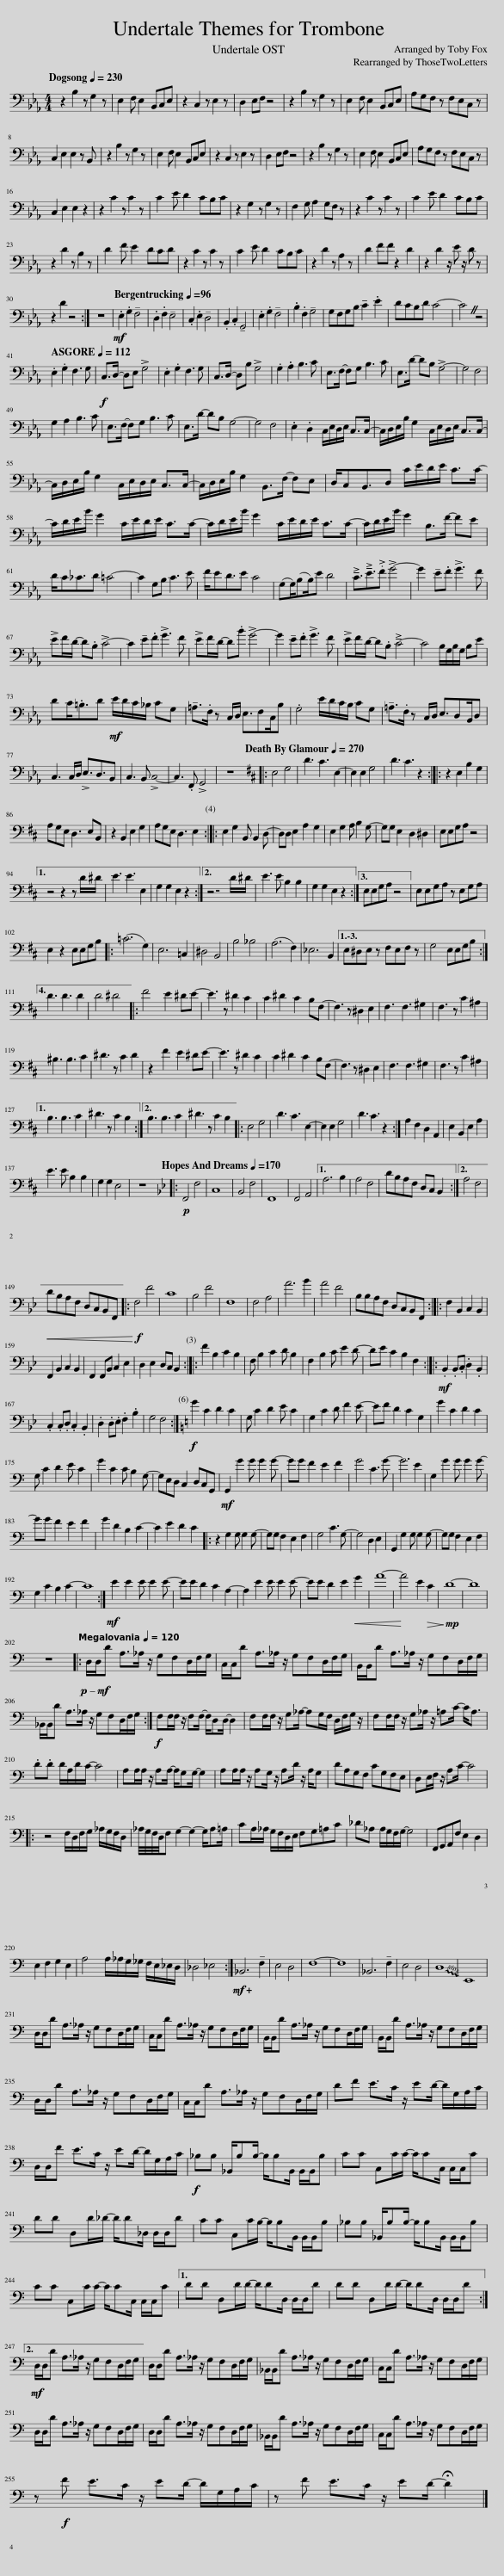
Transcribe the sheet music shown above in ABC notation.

X:1
L:1/8
M:4/4
I:linebreak $
K:Eb
V:1 bass
V:1
 z2[Q:1/4=230] B,2 z G,2 z | E,2 F, E,2 B,,C,E, | z2 C,2 z E,2 z | D,2 E,F, z4 | z2 B,2 z G,2 z | %5
 E,2 F, E,2 B,,C,E, | A,G,F, z F,E,C, z |$ C,2 E,2 E,2 z B,, | z2 B,2 z G,2 z | E,2 F, E,2 B,,C,E, | %10
 z2 C,2 z E,2 z | D,2 E,F, z4 | z2 B,2 z G,2 z | E,2 F, E,2 B,,C,E, | A,G,F, z F,E,C, z |$ %15
 C,2 E,2 E,2 z2 | z2 C2 z C2 z | C2 E D2 CB,C | z2 G,2 z G,2 z | F,2 G, A,2 G,F, z | %20
 z2 C2 z C2 z | C2 E D2 CB,C |$ z2 D2 z B,2 z | D2 F E2 DCD | z2 C2 z C2 z | %25
 C2 E D2 CB,C | z2 D2 z A,2 z | D2 FF z2 D2 | z2 D2 z/ E z/ D z |$ z2 D2 z4 :| %30
 z8 |[Q:1/4=96]!mf! .E,2 .G,2 !tenuto!F,4 | .D,2 .F,2 !tenuto!E,4 | .C,2 .E,2 !tenuto!D,4 | .B,,2 .C,2 !tenuto!G,,4 | %35
 .E,2 .G,2 !tenuto!F,4 | .B,2 .F,2 !tenuto!G,4 | G,F,G,B, !tenuto!C2 .E2 | DCB,D C4- | C4 z4 |$ %40
[Q:1/4=112] .E,2 .G,2 F,3 G, |!f! C,>D,- D,E, !>!G,4 | .E,2 .G,2 F,3 G, | C,>D,- D,B, !>!G,4 | .G,2 .A,2 B,3 C | %45
 E,>F,- F,G, B,3 C | E,>D- DB, !>!G,4- | G,4 F,4 |$ G,2 A,2 B,3 C | E,>F,- F,G, B,3 C | %50
 E,>D- DB, G,4- | G,4 F,4 | .E,2 .D,2 C,/E,/D,/E,/ C,>C,- | C,/D,/E,/B,/ G,2 C,/E,/D,/E,/ C,>C,- |$ C,/D,/E,/B,/ G,2 C,/E,/D,/E,/ C,>C,- | %55
 C,/D,/E,/B,/ G,2 B,,>F,- F,E, | D,/C,B,,3/2D, C/E/D/E/ C>C- |$ C/D/E/B/ G2 C/E/D/E/ C>C- | C/D/E/B/ G2 C/E/D/E/ C>C- | C/D/E/B/ G2 B,>F- FE |$ %60
 D/C_C3/2D =C4- | C2 G,B, C3 E | F/ED3/2E C4 | (G,G,/)(B,B,/)E D4 | C3/2E3/2.F !>!G4- | %65
 G2 !tenuto!E.F !>!G3 F |$ !>!EF/D/- D.B, !>!C4- | C2 !tenuto!E.F !>!G3 F | !>!EF/D/- D.B !>!G4- | G2 !tenuto!E.F !>!G3 F | %70
 !>!EF/D/- D.B, C4- | C4 B,/G,/B,/G,/ B,E |$ DC<.=B,D!mf! E/D/C/_B,/ CG, | !tenuto!=A,>.F, z C,/D,/ E,3/2F,C,/B, | .G,4 E/D/C/B,/ CG, | %75
 !tenuto!=A,>.F, z C,/D,/ E,3/2D,B,,/D, |$ C,3 C,/D,/ !>!E,3/2D,3/2B,, | C,3 B,, !>!C,4- | C,3 .F,, !>!G,,4 | z8 |: %80
[K:D][Q:1/4=270] E,4 G,4 | D3 C3 E,2- | E,2 E,2 G,4 | D3 C3 z2 :: z2 E,2 B,2 G,2 |$ %85
 A,G,E, D,3 E,B,, | z2 B,,2 E,2 G,2 | A,G,E, D,3 E,2 :: E,2 G,2 B,, B,,2 D,- | D,D, E,2 A,2 G,2 | %90
 E,2 G,2 A, B,2 G,- | G,G, E,2 D,2 ^D,2 | E,E,G,A, z4 |1$ z4 z2 z D/^D/ | E3 E3 E,2 | %95
 G,2 G,2 E,2 z2 :|2 z7 D/^D/ | E3 E B,2 B,2 | G,2 G,2 E,2 z2 :|2,3 E,E,G,A, z4 || %100
 E,E,G,A, z E,G,A, |$ E,2 z2 E,E,G,B, |: (=C6 G,2) | E,6 =C,2 | ^D,4 B,,4 | %105
 B,4 _B,4 | (A,6 F,2) | _E,6 B,,2 |1,2,3 E,^D,E, z F,E,F, z | G,4 E,E,G,B, :|4$ %110
 D3 D3 D2 | D4 ^D4 |: F4 E2 ^DE- | E3 z ^D2 C2 | C2 ^D2 C2 B,F,- | %115
 F,3 z ^D,2 E,2 | F,3 F,3 ^G,2 | F,3 z C2 ^A,2 |$ ^B,3 B,3 C2 | ^D3 z C2 D2 | %120
 z2 F2 E2 ^DE- | E3 z ^D2 C2 | C2 ^D2 C2 B,F,- | F,3 z ^D,2 E,2 | F,3 F,3 ^G,2 | %125
 F,3 z C2 ^A,2 |1$ B,3 B,3 C2 | ^D3 z C2 B,2 :|2 B,3 B,3 C2 | ^D3 z C2 B,2 |: %130
 E,4 G,4 | D3 C3 E,2- | E,2 E,2 G,4 | D3 C3 z2 :| A,2 F,2 D,2 A,,2 | %135
 E,2 B,,2 E,2 A,2 |$ E3 E B,2 B,2 | G,2 G,2 E,4 | z8 |:[K:Bb][Q:1/4=170]!p! F,,4 F,4 | %140
 C,8 | B,,4 F,4 | F,,8 | F,,4 A,,4 |1 A,6 B,2 | %145
 A,4 F,4 | DB,A,F, D,C, B,,2 :|2 A,4 F,4 |$!<(! DB,A,F, D,C,B,,F,,!<)! |:!f! F,4 F4 | %150
 C8 | B,4 F4 | F,8 | F,4 A,4 | A6 B2 | %155
 A4 F4 | B,B,A,F, D,C,B,,F,, :: F,2 B,,2 C,2 B,,2 |$ F,,2 B,,2 C,2 B,,2 | F,,2 F,,B,, C,2 E,2 | %160
 D,2 E,2 D,C, B,,2 :: F2 B,2 C2 B,2 | F, B,2 C2 D B,2 | F,2 B,2 C E2 D- | DE C2 B,2 F,2 :: %165
!mf! .B,,2 .B,,.C, .D,2 .B,,2 |$ .C,2 .C,.D, .C,2 .B,,2 | .D,2 .D,.E, .F,2 .B,2 | G,4 F,4 :|[K:C]!f! G2 C2 D2 C2 | %170
 G, C2 D2 E C2 | G,2 C2 D F2 E- | EF D2 C2 G,2 | G2 C2 D2 C2 |$ G, C2 D2 E C2 | %175
 G2 C2 C B,2 G,- | G,E,D, C,2 D,C,G,, |!mf! G,,2 G2 G G2 G- | GG F2 E2 F2 | G4 C3 G- | %180
 G6 E2 | G,2 G2 G G2 G- |$ GG F2 E2 F2 | G2 D2 B,2 C2- | C2 E2 D2 C2 |: %185
 z2 G,2 G, G,2 G,- | G,G, F,2 E,2 F,2 | G,4 C3 G,- | G,4 D,2 E,2 | G,,2 G,2 G, G,2 G,- | %190
 G,G, F,2 E,2 F,2 |$ G,2 C2 B,2 C2- | C8 :|!mf! E2 E2 E E2 E- | EE D2 C2 A,2- | %195
 A,2 E2 E E2 E- | EE D2 E2!<(! G2!<)! | A8- | A4 E2!>(! C2!>)! |!mp! D8- | %200
 D8 |$ z8 |:[Q:1/4=120] D,/!p!!mf!D,/D A,>_A, z/ G,F,D,/F,/G,/ | C,/C,/D A,>_A, z/ G,F,D,/F,/G,/ | B,,/B,,/D A,>_A, z/ G,F,D,/F,/G,/ |$ %205
 _B,,/B,,/D A,>_A, z/ G,F,D,/F,/G,/ :|!f! F,F,/F,/ z/ F,F,/- F,/D,D,/- D,2 | F,F,/F,/ z/ G,_A,/- A,G,/F,/ D,/F,/G,/ z/ | F,F,/F,/ z/ G,_A,/ z/ =A,C/- C<A, |$ .D.D D/A,/D/C/- C4 | %210
 A,A,/A,/ z/ A,A,/- A,/G,G,/- G,2 | A,A,/A,/ z/ A,G,/ z/ A,D/ z/ A,/G, | DA,G,F, CG,F,E, | D,E,/F,/ z/ A,C/- C4 |:$ z4 F,/D,/F,/G,/ _A,/G,/F,/D,/ | %215
 _A,/4G,/4F,/4D,/4F, G,2- G,2- G,/A,=A,/ | CA,/_A,/ G,/F,/D,/E,/ F,G,=A,C | _D_A, A,/G,/F,/G,/- G,4 | F,,G,,A,,F, E,2 D,2 |$ E,2 F,2 G,2 E,2 | %220
 A,4 A,/_A,/G,/_G,/ F,/E,/_E,/D,/ | _D,4 _E,4 :|!mf! _B,,6 !tenuto!F,2 | E,4 D,4 | F,8- | %225
 F,8 | _B,,6 !tenuto!F,2 | E,4 D,4 | !~(!D,8 | !~)!E,,8 |$ %230
 D,/D,/D A,>_A, z/ G,F,D,/F,/G,/ | C,/C,/D A,>_A, z/ G,F,D,/F,/G,/ | B,,/B,,/D A,>_A, z/ G,F,D,/F,/G,/ | B,,/B,,/D A,>_A, z/ G,F,D,/F,/G,/ |$ D,/D,/D A,>_A, z/ G,F,D,/F,/G,/ | %235
 C,/C,/D A,>_A, z/ G,F,D,/F,/G,/ | DF E>C z/ ED/- D/G,/A,/C/ |$ D,/D,/F E>C z/ ED/- D/G,/A,/C/ |!f! _B,B, _B,,/B,B,/- B,/B,B,,/ B,,/B,,/B, | CC C,C/C/- C/CC,/ C,/C,/C |$ %240
 DD D,D/_D/- D/D_D,/ D,/D,/D | CC C,C/B,/- B,/B,B,,/ B,,/B,,/B, | _B,B, _B,,/B,B,/- B,/B,B,,/ B,,/B,,/B, |$ CC C,C/C/- C/CC,/ C,/C,/C |1 DD D,D/D/- D/DD,/ D,/D,/D | %245
 DD D,D/D/- D/DD,/ D,/D,/D :|2$!mf! D,/D,/D A,>_A, z/ G,F,D,/F,/G,/ || D,/D,/D A,>_A, z/ G,F,D,/F,/G,/ | _B,,/B,,/D A,>_A, z/ G,F,D,/F,/G,/ | C,/C,/D A,>_A, z/ G,F,D,/F,/G,/ |$ %250
 D,/D,/D A,>_A, z/ G,F,D,/F,/G,/ | D,/D,/D A,>_A, z/ G,F,D,/F,/G,/ | _B,,/B,,/D A,>_A, z/ G,F,D,/F,/G,/ | C,/C,/D A,>_A, z/ G,F,D,/F,/G,/ |$ z!f! F E>C z/ ED/- D/G,/A,/C/ | %255
 z F E>C z/ ED/- !fermata!D2 |] %256
